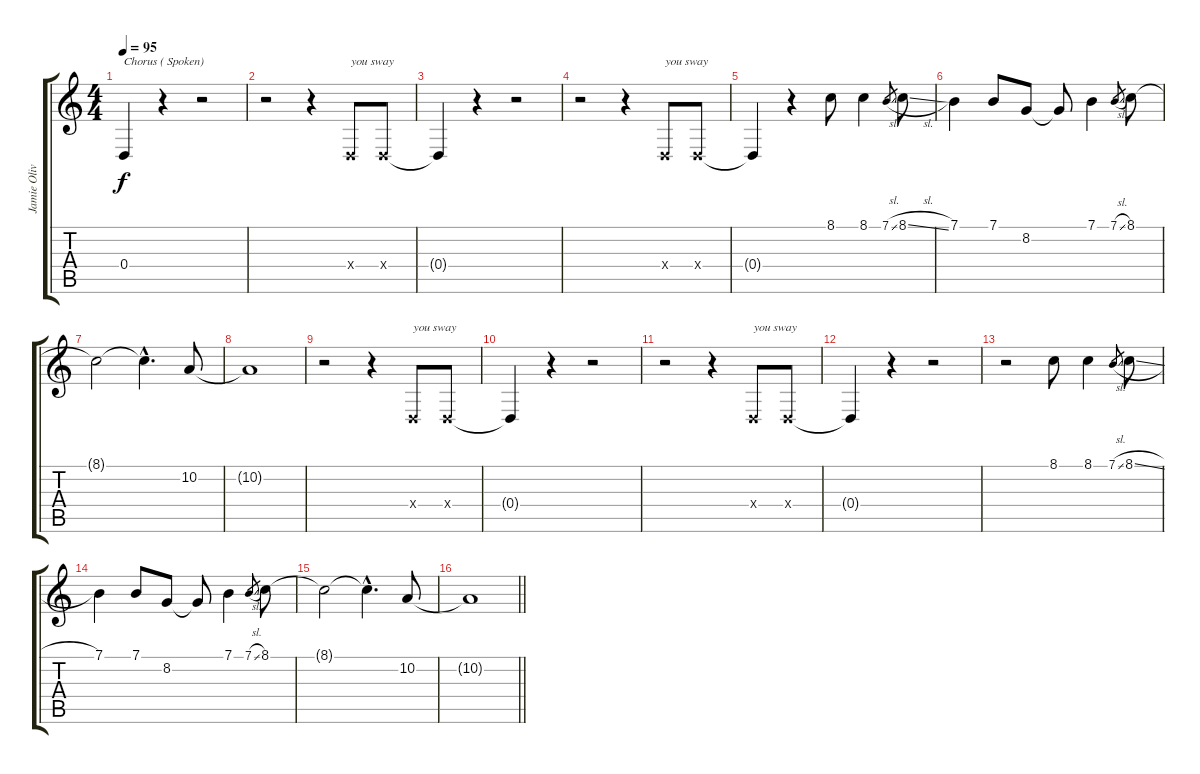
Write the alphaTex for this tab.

\track ("Jamie Oliver | Bkgd Vocals" "Jamie Oliv") {instrument viola}
\staff {score tabs}
\tuning (E4 B3 G3 D3 A2 D2) {hide}
\ts (4 4)
\tempo 95
\clef g2
\ks c
0.4{t}.4{txt "Chorus ( Spoken)" dy f} r.4 r.2 |
r.2 r.4 0.4{x}.8{txt "you sway"} 0.4{x}.8 |
0.4{t}.4 r.4 r.2 |
r.2 r.4 0.4{x}.8{txt "you sway"} 0.4{x}.8 |
0.4{t}.4 r.4 8.1.8 8.1.4 7.1{sl}.8{gr} 8.1{sl}.8 |
7.1.4 7.1.8 8.2.8 8.2{t}.8 7.1.4 7.1{sl}.8{gr} 8.1.8 |
8.1{t}.2 8.1{hac t}.4{d} 10.2.8 |
10.2{t}.1 |
r.2 r.4 0.4{x}.8{txt "you sway"} 0.4{x}.8 |
0.4{t}.4 r.4 r.2 |
r.2 r.4 0.4{x}.8{txt "you sway"} 0.4{x}.8 |
0.4{t}.4 r.4 r.2 |
r.2 8.1.8 8.1.4 7.1{sl}.8{gr} 8.1{sl}.8 |
7.1.4 7.1.8 8.2.8 8.2{t}.8 7.1.4 7.1{sl}.8{gr} 8.1.8 |
8.1{t}.2 8.1{hac t}.4{d} 10.2.8 |
\barLineRight lightlight
10.2{t}.1
